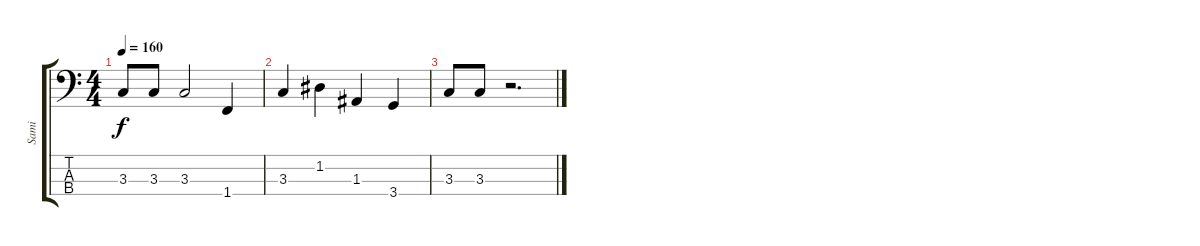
\track ("Sami" "Sami") {instrument electricbasspick}
\staff {score tabs}
\tuning (G2 D2 A1 E1) {hide}
\ts (4 4)
\tempo 160
\clef f4
\ks c
3.3.8{dy f} 3.3.8 3.3.2 1.4.4 |
3.3.4 1.2.4 1.3.4 3.4.4 |
3.3.8 3.3.8 r.2{d}
